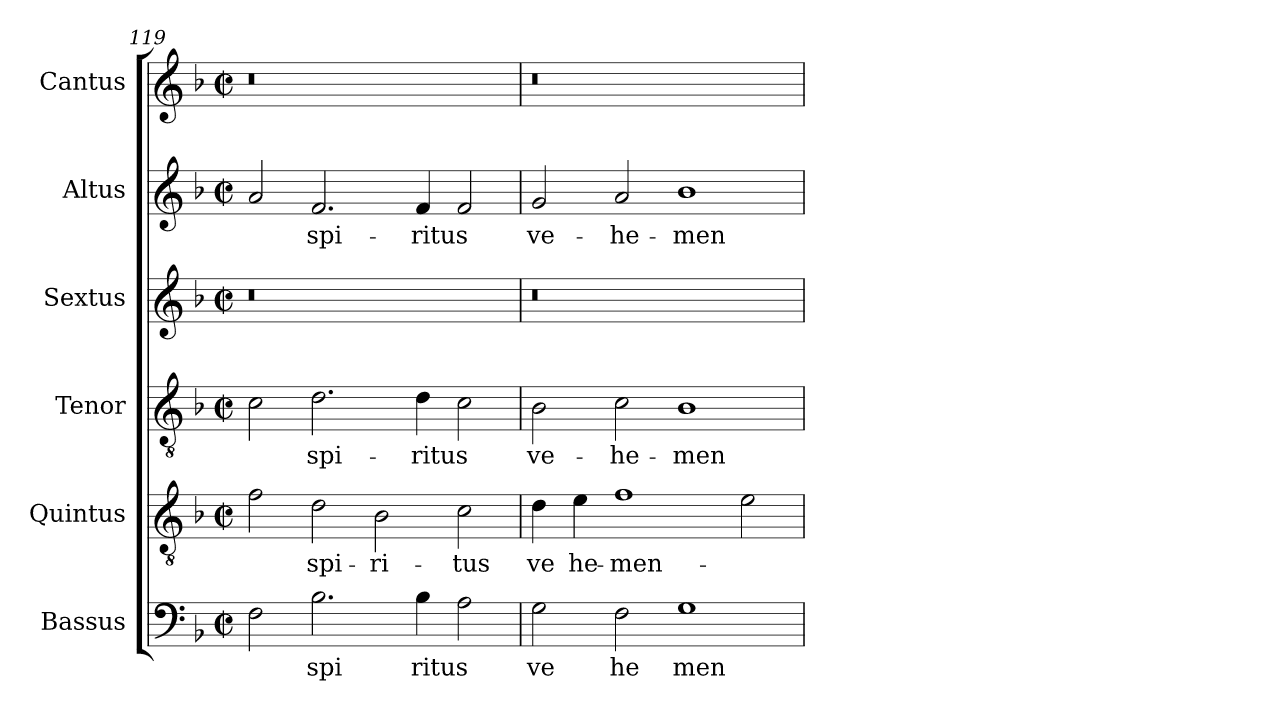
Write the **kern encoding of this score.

**kern	**text	**kern	**text	**kern	**text	**kern	**kern	**text	**kern
*part6	*part6	*part5	*part5	*part4	*part4	*part3	*part2	*part2	*part1
*staff6	*staff6	*staff5	*staff5	*staff4	*staff4	*staff3	*staff2	*staff2	*staff1
*I"Bassus	*	*I"Quintus	*	*I"Tenor	*	*I"Sextus	*I"Altus	*	*I"Cantus
*clefF4	*	*clefGv2	*	*clefGv2	*	*clefG2	*clefG2	*	*clefG2
*k[b-]	*	*k[b-]	*	*k[b-]	*	*k[b-]	*k[b-]	*	*k[b-]
*F:	*	*F:	*	*F:	*	*F:	*F:	*	*F:
*M2/2	*	*M2/2	*	*M2/2	*	*M2/2	*M2/2	*	*M2/2
*met(c|)	*	*met(c|)	*	*met(c|)	*	*met(c|)	*met(c|)	*	*met(c|)
=119	=119	=119	=119	=119	=119	=119	=119	=119	=119
2F\	.	2f\	.	2c\	.	0r	2a/	.	0r
!	!LO:LY:b:cj	!	!LO:LY:b:cj	!	!LO:LY:b:cj	!	!	!LO:LY:b:cj	!
2.B-\	spi	2d\	spi-	2.d\	spi-	.	2.f/	spi-	.
!	!	!	!LO:LY:b:cj	!	!	!	!	!	!
.	.	2B-\	-ri-	.	.	.	.	.	.
!	!LO:LY:b	!	!	!	!LO:LY:b	!	!	!LO:LY:b	!
4B-\	ritus	.	.	4d\	-ritus	.	4f/	-ritus	.
!	!	!	!LO:LY:b:cj	!	!	!	!	!	!
2A\	.	2c\	-tus	2c\	.	.	2f/	.	.
=120	=120	=120	=120	=120	=120	=120	=120	=120	=120
!	!LO:LY:b:cj	!	!LO:LY:b:cj	!	!LO:LY:b:cj	!	!	!LO:LY:b:cj	!
2G\	ve	4d\	ve	2B-\	ve-	0r	2g/	ve-	0r
!	!	!	!LO:LY:b:cj	!	!	!	!	!	!
.	.	4e\	he-	.	.	.	.	.	.
!	!LO:LY:b:cj	!	!LO:LY:b	!	!LO:LY:b:cj	!	!	!LO:LY:b:cj	!
2F\	he	1f	-men-	2c\	-he-	.	2a/	-he-	.
!	!LO:LY:b:cj	!	!	!	!LO:LY:b:cj	!	!	!LO:LY:b:cj	!
1G	men	.	.	1B-	-men-	.	1b-	-men-	.
.	.	2e\	.	.	.	.	.	.	.
=	=	=	=	=	=	=	=	=	=
*-	*-	*-	*-	*-	*-	*-	*-	*-	*-
